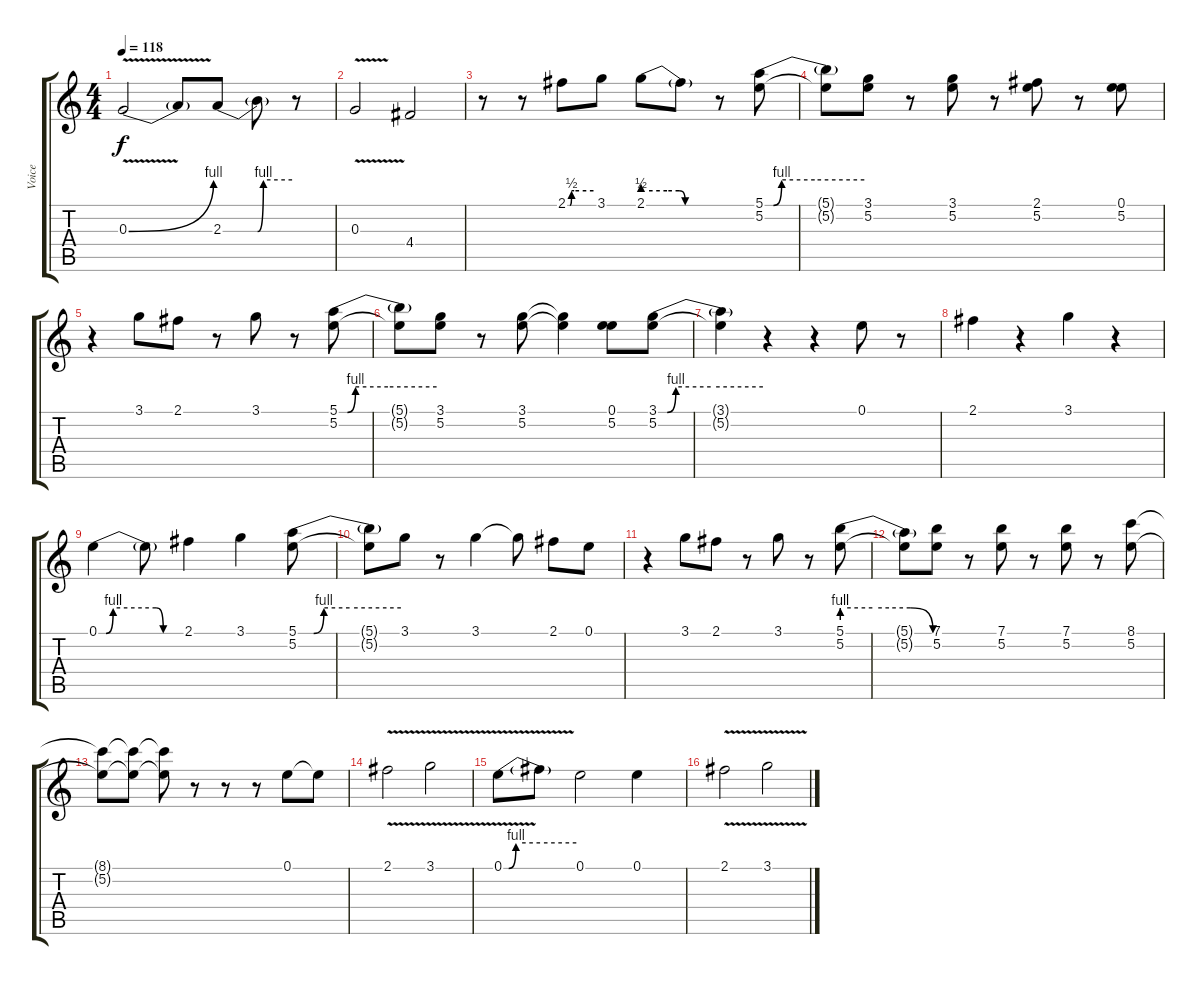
\track ("Voice" "Voice") {instrument acousticguitarnylon}
\staff {score tabs}
\tuning (E4 B3 G3 D3 A2 E2) {hide}
\ts (4 4)
\tempo 118
\clef g2
\ks c
0.3{be (bend 0 0 60 4) v}.2{dy f} 0.3{t}.8 2.3{be (custom 0 0 5 0 30 0 35 4 60 4)}.8 2.3{t}.8 r.8 |
0.3{v}.2 4.4.2 |
r.8 r.8 2.1{be (custom 0 0 5 0 9 2 15 2 60 2)}.8 3.1.8 2.1{be (custom 0 2 20 2 30 2 35 0 45 0 60 0)}.8 2.1{t}.8 r.8 (5.1{be (custom 0 0 5 0 10 4 30 4 60 4)} 5.2).8 |
(5.1{t} 5.2{t}).8 (3.1 5.2).8 r.8 (3.1 5.2).8 r.8 (2.1 5.2).8 r.8 (0.1 5.2).8 |
r.4 3.1.8 2.1.8 r.8 3.1.8 r.8 (5.1{be (custom 0 0 5 0 10 4 30 4 60 4)} 5.2).8 |
(5.1{t} 5.2{t}).8 (3.1 5.2).8 r.8 (3.1 5.2).8 (3.1{t} 5.2{t}).4 (0.1 5.2).8 (3.1{be (custom 0 0 5 0 10 4 30 4 60 4)} 5.2).8 |
(3.1{t} 5.2{t}).4 r.4 r.4 0.1.8 r.8 |
2.1.4 r.4 3.1.4 r.4 |
0.1{be (custom 0 0 5 0 10 4 30 4 40 4 45 0 50 0 60 0)}.4 0.1{t}.8 2.1.4 3.1.4 (5.1{be (custom 0 0 9 0 15 4 30 4 60 4)} 5.2).8 |
(5.1{t} 5.2{t}).8 3.1.8 r.8 3.1.4 3.1{t}.8 2.1.8 0.1.8 |
r.4 3.1.8 2.1.8 r.8 3.1.8 r.8 (5.1{be (custom 0 4 20 4 31 4 45 4 60 0)} 5.2).8 |
(5.1{t} 5.2{t}).8 (7.1 5.2).8 r.8 (7.1 5.2).8 r.8 (7.1 5.2).8 r.8 (8.1 5.2).8 |
(8.1{t} 5.2{t}).8 (8.1{t} 5.2{t}).8 (8.1{t} 5.2{t}).8 r.8 r.8 r.8 0.1.8 0.1{t}.8 |
2.1{v}.2 3.1{v}.2 |
0.1{be (custom 0 0 4 0 10 4 30 4 60 4) v}.8 0.1{t}.8 0.1.2 0.1.4 |
2.1{v}.2 3.1{v}.2
